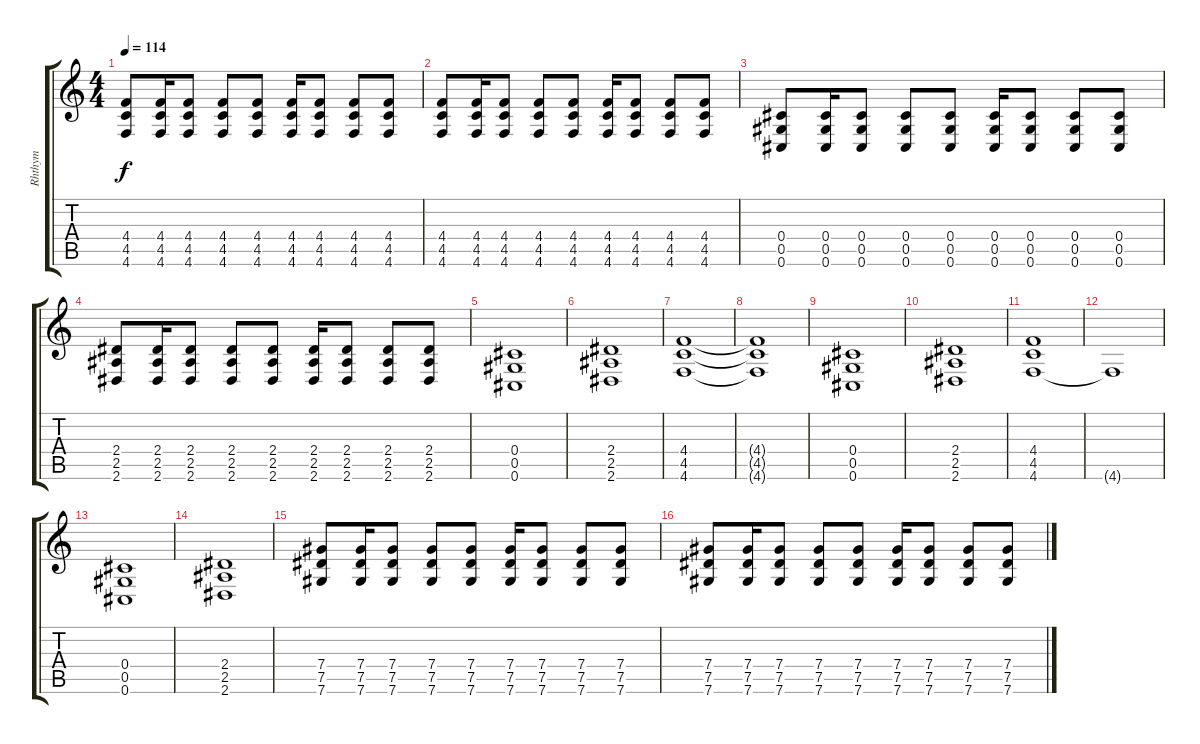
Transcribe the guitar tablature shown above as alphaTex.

\track ("Rhthym" "Rhthym") {instrument distortionguitar}
\staff {score tabs}
\tuning (Eb4 Bb3 Gb3 Db3 Ab2 Db2) {hide}
\ts (4 4)
\tempo 114
\clef g2
\ks c
(4.4 4.5 4.6).8{dy f} (4.4 4.5 4.6).16 (4.4 4.5 4.6).8 (4.4 4.5 4.6).8 (4.4 4.5 4.6).8 (4.4 4.5 4.6).16 (4.4 4.5 4.6).8 (4.4 4.5 4.6).8 (4.4 4.5 4.6).8 |
(4.4 4.5 4.6).8 (4.4 4.5 4.6).16 (4.4 4.5 4.6).8 (4.4 4.5 4.6).8 (4.4 4.5 4.6).8 (4.4 4.5 4.6).16 (4.4 4.5 4.6).8 (4.4 4.5 4.6).8 (4.4 4.5 4.6).8 |
(0.4 0.5 0.6).8 (0.4 0.5 0.6).16 (0.4 0.5 0.6).8 (0.4 0.5 0.6).8 (0.4 0.5 0.6).8 (0.4 0.5 0.6).16 (0.4 0.5 0.6).8 (0.4 0.5 0.6).8 (0.4 0.5 0.6).8 |
(2.4 2.5 2.6).8 (2.4 2.5 2.6).16 (2.4 2.5 2.6).8 (2.4 2.5 2.6).8 (2.4 2.5 2.6).8 (2.4 2.5 2.6).16 (2.4 2.5 2.6).8 (2.4 2.5 2.6).8 (2.4 2.5 2.6).8 |
(0.4 0.5 0.6).1 |
(2.4 2.5 2.6).1 |
(4.4 4.5 4.6).1 |
(4.4{t} 4.5{t} 4.6{t}).1 |
(0.4 0.5 0.6).1 |
(2.4 2.5 2.6).1 |
(4.4 4.5 4.6).1 |
4.6{t}.1 |
(0.4 0.5 0.6).1 |
(2.4 2.5 2.6).1 |
(7.4 7.5 7.6).8 (7.4 7.5 7.6).16 (7.4 7.5 7.6).8 (7.4 7.5 7.6).8 (7.4 7.5 7.6).8 (7.4 7.5 7.6).16 (7.4 7.5 7.6).8 (7.4 7.5 7.6).8 (7.4 7.5 7.6).8 |
(7.4 7.5 7.6).8 (7.4 7.5 7.6).16 (7.4 7.5 7.6).8 (7.4 7.5 7.6).8 (7.4 7.5 7.6).8 (7.4 7.5 7.6).16 (7.4 7.5 7.6).8 (7.4 7.5 7.6).8 (7.4 7.5 7.6).8
